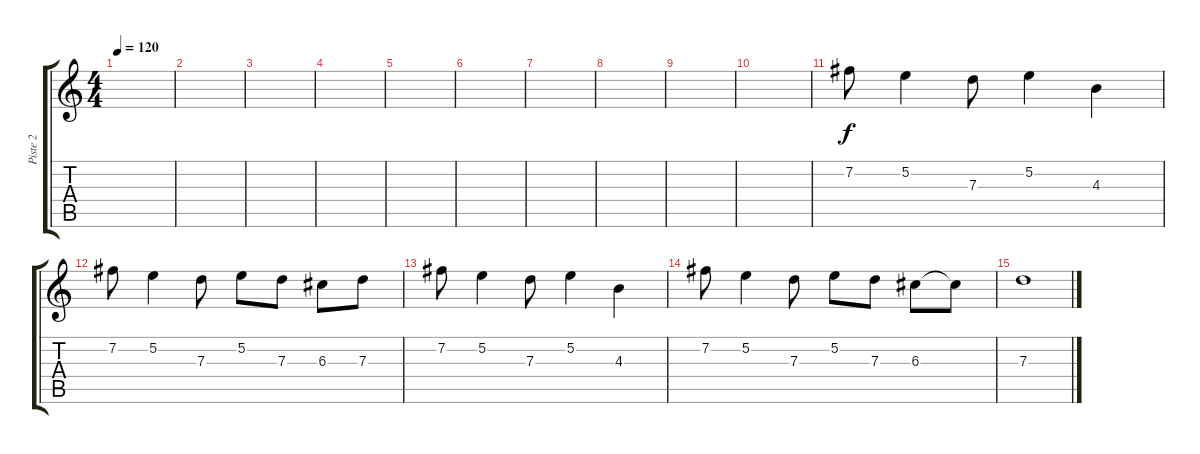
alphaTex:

\track ("Piste 2" "Piste 2") {instrument acousticbass}
\staff {score tabs}
\tuning (E4 B3 G3 D3 A2 E2) {hide}
\ts (4 4)
\tempo 120
\clef g2
\ks c
|
|
|
|
|
|
|
|
|
|
7.2.8 5.2.4 7.3.8 5.2.4 4.3.4 |
7.2.8 5.2.4 7.3.8 5.2.8 7.3.8 6.3.8 7.3.8 |
7.2.8 5.2.4 7.3.8 5.2.4 4.3.4 |
7.2.8 5.2.4 7.3.8 5.2.8 7.3.8 6.3.8 6.3{t}.8 |
7.3.1
